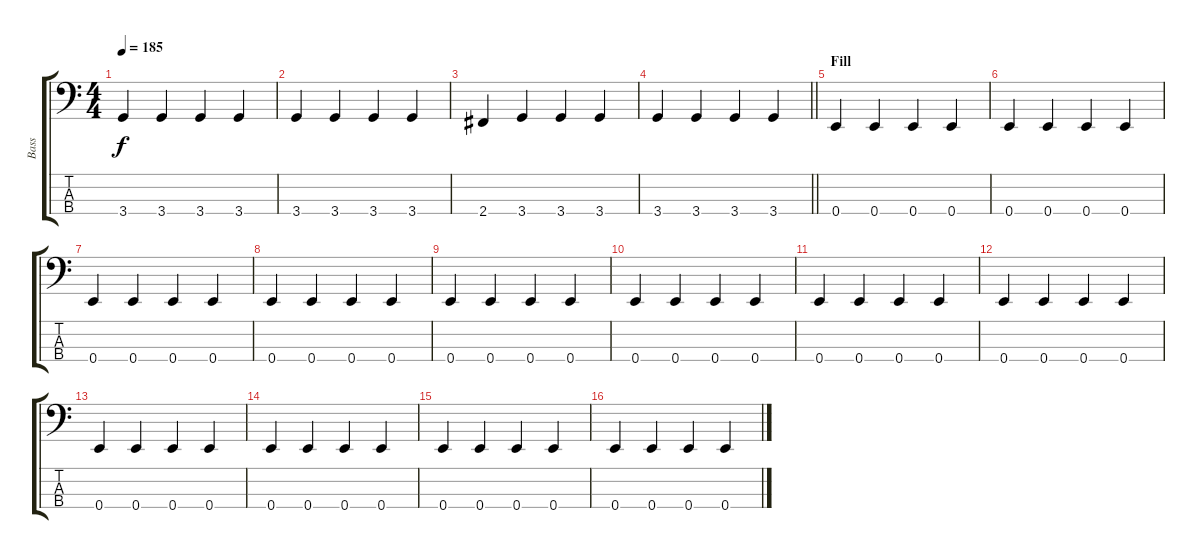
\track ("Bass" "Bass") {instrument electricbassfinger}
\staff {score tabs}
\tuning (G2 D2 A1 E1) {hide}
\ts (4 4)
\tempo 185
\clef f4
\ks c
3.4.4{dy f} 3.4.4 3.4.4 3.4.4 |
3.4.4 3.4.4 3.4.4 3.4.4 |
2.4.4 3.4.4 3.4.4 3.4.4 |
\barLineRight lightlight
3.4.4 3.4.4 3.4.4 3.4.4 |
\section ("" "Fill")
0.4.4 0.4.4 0.4.4 0.4.4 |
0.4.4 0.4.4 0.4.4 0.4.4 |
0.4.4 0.4.4 0.4.4 0.4.4 |
0.4.4 0.4.4 0.4.4 0.4.4 |
0.4.4 0.4.4 0.4.4 0.4.4 |
0.4.4 0.4.4 0.4.4 0.4.4 |
0.4.4 0.4.4 0.4.4 0.4.4 |
0.4.4 0.4.4 0.4.4 0.4.4 |
0.4.4 0.4.4 0.4.4 0.4.4 |
0.4.4 0.4.4 0.4.4 0.4.4 |
0.4.4 0.4.4 0.4.4 0.4.4 |
0.4.4 0.4.4 0.4.4 0.4.4
